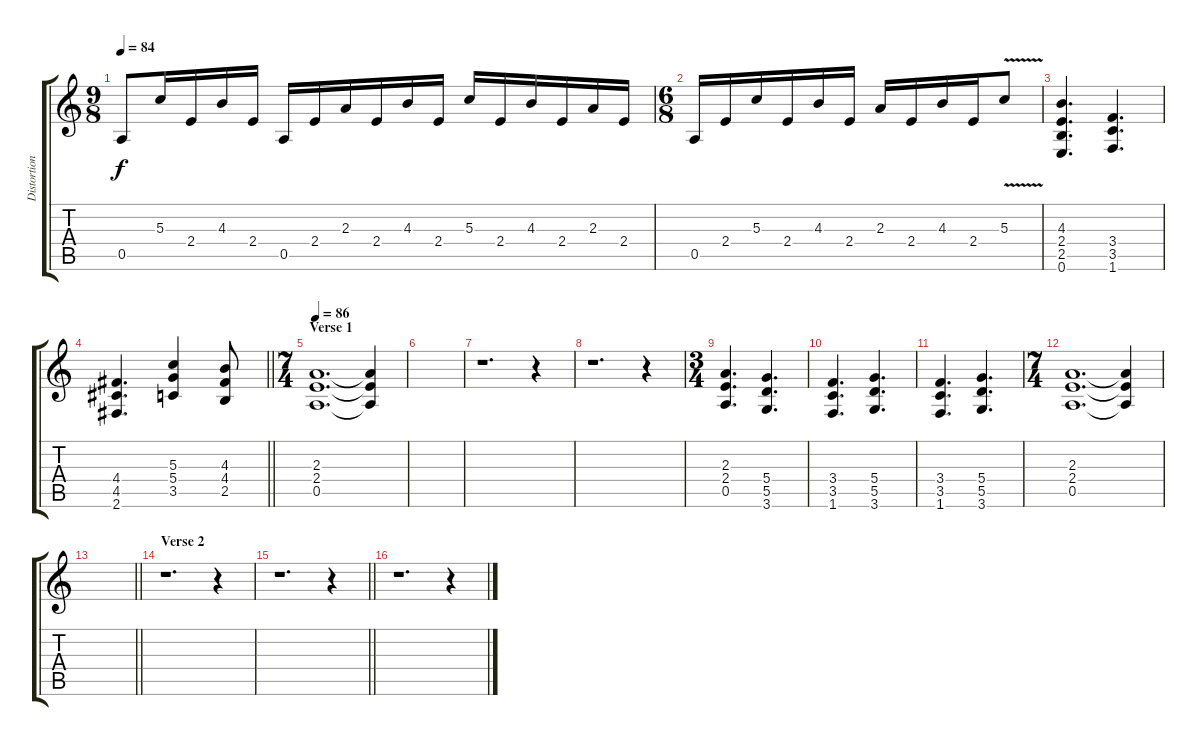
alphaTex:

\track ("Distortion" "Distortion") {instrument distortionguitar}
\staff {score tabs}
\tuning (E4 B3 G3 D3 A2 E2) {hide}
\ts (9 8)
\tempo 84
\clef g2
\ks c
0.5.8{dy f} 5.3.16 2.4.16 4.3.16 2.4.16 0.5.16 2.4.16 2.3.16 2.4.16 4.3.16 2.4.16 5.3.16 2.4.16 4.3.16 2.4.16 2.3.16 2.4.16 |
\ts (6 8)
0.5.16 2.4.16 5.3.16 2.4.16 4.3.16 2.4.16 2.3.16 2.4.16 4.3.16 2.4.16 5.3{v}.8 |
(4.3 2.4 2.5 0.6).4{d} (3.4 3.5 1.6).4{d} |
\barLineRight lightlight
(4.4 4.5 2.6).4{d} (5.3 5.4 3.5).4 (4.3 4.4 2.5).8 |
\ts (7 4)
\section ("" "Verse 1")
\tempo 86
(2.3 2.4 0.5).1{d} (2.3{t} 2.4{t} 0.5{t}).4 |
|
r.1{d} r.4 |
r.1{d} r.4 |
\ts (3 4)
(2.3 2.4 0.5).4{d volume 6} (5.4 5.5 3.6).4{d} |
(3.4 3.5 1.6).4{d} (5.4 5.5 3.6).4{d} |
(3.4 3.5 1.6).4{d} (5.4 5.5 3.6).4{d} |
\ts (7 4)
(2.3 2.4 0.5).1{d} (2.3{t} 2.4{t} 0.5{t}).4 |
\barLineRight lightlight
|
\section ("" "Verse 2")
r.1{d} r.4 |
\barLineRight lightlight
r.1{d} r.4 |
r.1{d} r.4
